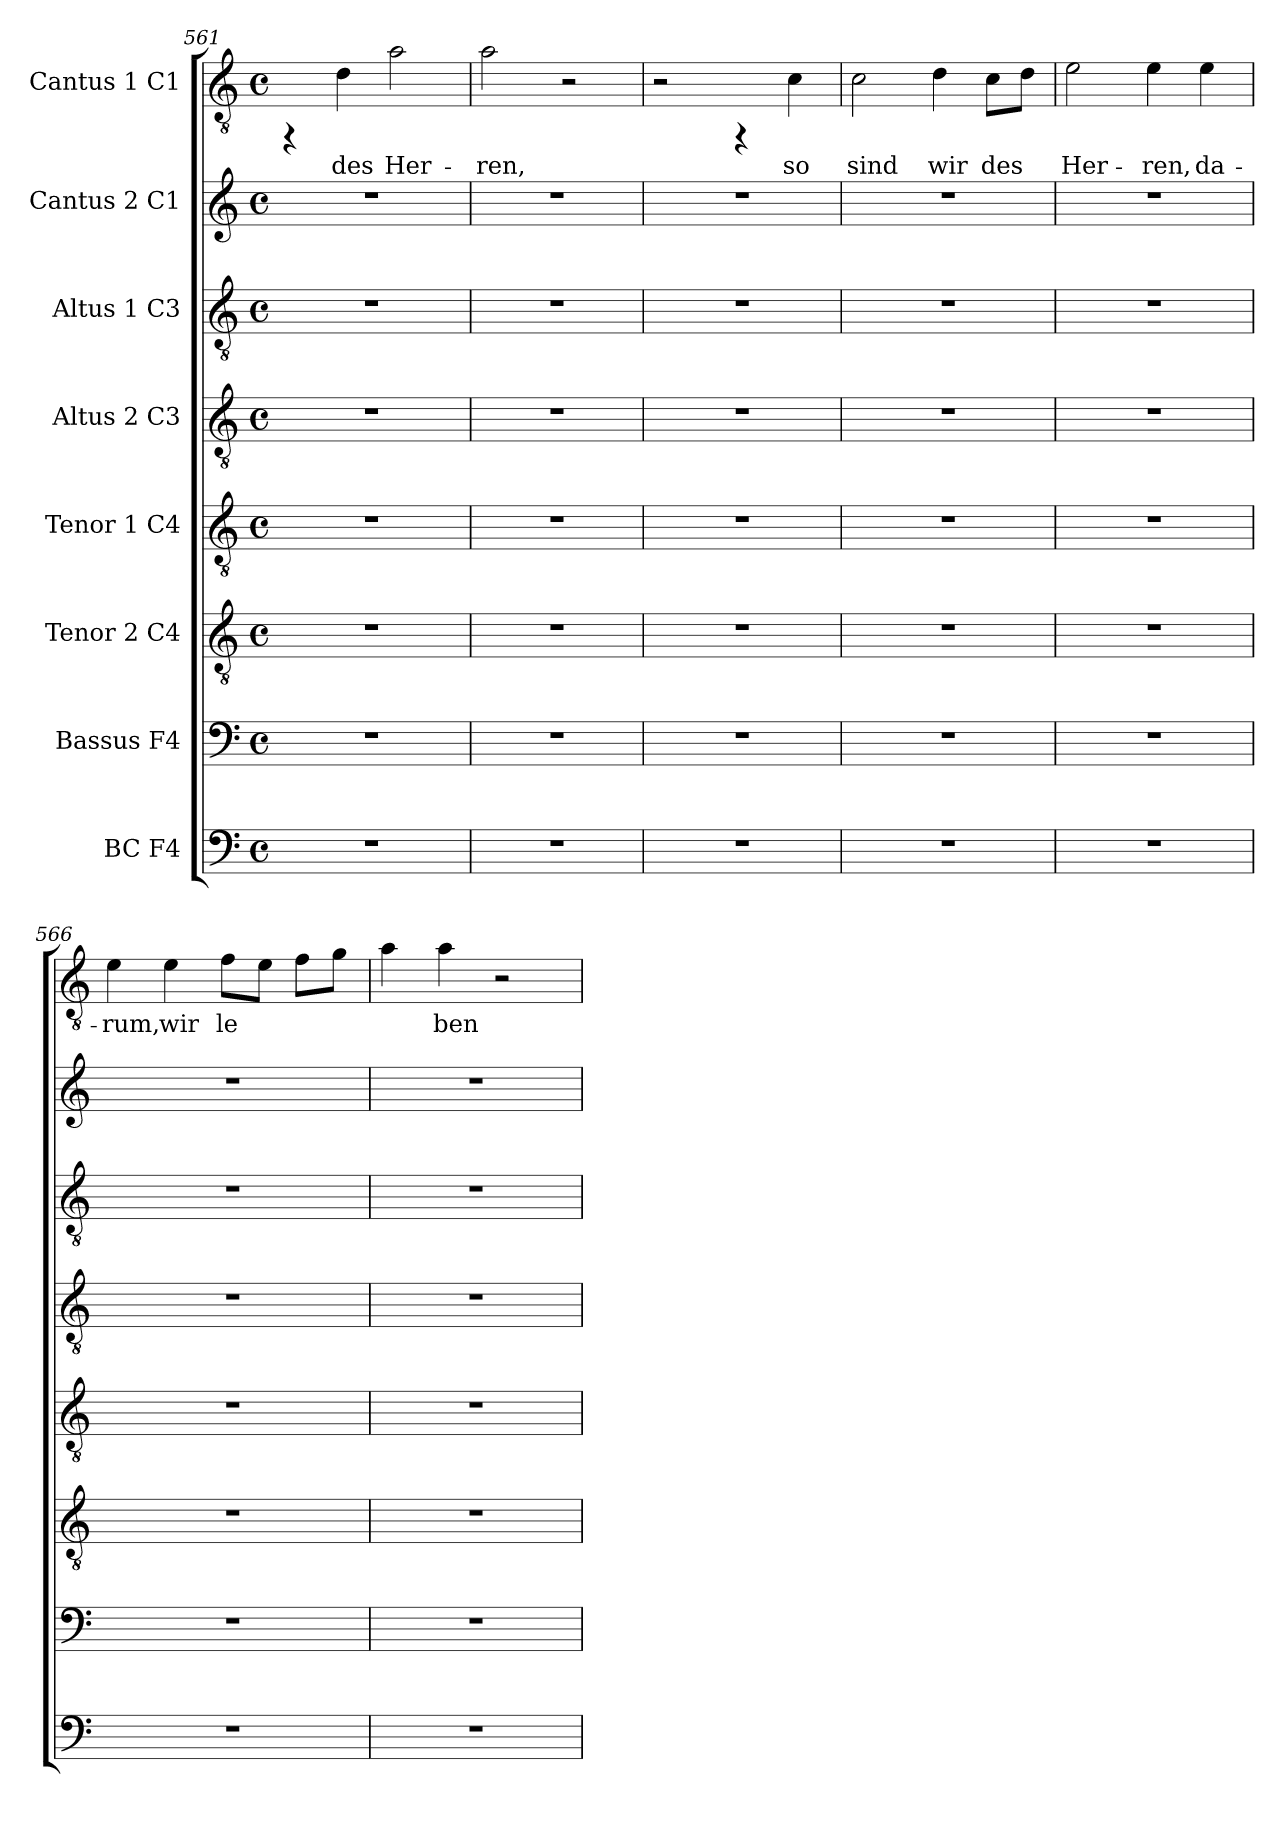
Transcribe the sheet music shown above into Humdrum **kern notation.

**kern	**kern	**kern	**kern	**kern	**kern	**kern	**kern	**text
*part8	*part7	*part6	*part5	*part4	*part3	*part2	*part1	*part1
*staff8	*staff7	*staff6	*staff5	*staff4	*staff3	*staff2	*staff1	*staff1
*I"BC  F4	*I"Bassus  F4	*I"Tenor 2  C4	*I"Tenor 1  C4	*I"Altus 2  C3	*I"Altus 1  C3	*I"Cantus 2  C1	*I"Cantus 1  C1	*
*clefF4	*clefF4	*clefGv2	*clefGv2	*clefGv2	*clefGv2	*clefG2	*clefGv2	*
*k[]	*k[]	*k[]	*k[]	*k[]	*k[]	*k[]	*k[]	*
*C:	*C:	*C:	*C:	*C:	*C:	*C:	*C:	*
*M4/4	*M4/4	*M4/4	*M4/4	*M4/4	*M4/4	*M4/4	*M4/4	*
*met(c)	*met(c)	*met(c)	*met(c)	*met(c)	*met(c)	*met(c)	*met(c)	*
=561	=561	=561	=561	=561	=561	=561	=561	=561
1r	1r	1r	1r	1r	1r	1r	4rFF	.
!	!	!	!	!	!	!	!	!LO:LY:b:cj
.	.	.	.	.	.	.	4d\	des
!	!	!	!	!	!	!	!	!LO:LY:b:cj
.	.	.	.	.	.	.	2a\	Her-
=562	=562	=562	=562	=562	=562	=562	=562	=562
!	!	!	!	!	!	!	!	!LO:LY:b:cj
1r	1r	1r	1r	1r	1r	1r	2a\	-ren,
.	.	.	.	.	.	.	2r	.
=563	=563	=563	=563	=563	=563	=563	=563	=563
1r	1r	1r	1r	1r	1r	1r	2r	.
.	.	.	.	.	.	.	4rFF	.
!	!	!	!	!	!	!	!	!LO:LY:b:cj
.	.	.	.	.	.	.	4c\	so
=564	=564	=564	=564	=564	=564	=564	=564	=564
!	!	!	!	!	!	!	!	!LO:LY:b:cj
1r	1r	1r	1r	1r	1r	1r	2c\	sind
!	!	!	!	!	!	!	!	!LO:LY:b:cj
.	.	.	.	.	.	.	4d\	wir
!	!	!	!	!	!	!	!	!LO:LY:b:cj
.	.	.	.	.	.	.	8c\L	des
!	!	!	!	!	!	!	!	!LO:LY:b:cj
.	.	.	.	.	.	.	8d\J	.
=565	=565	=565	=565	=565	=565	=565	=565	=565
!	!	!	!	!	!	!	!	!LO:LY:b:cj
1r	1r	1r	1r	1r	1r	1r	2e\	Her-
!	!	!	!	!	!	!	!	!LO:LY:b:cj
.	.	.	.	.	.	.	4e\	-ren,
!	!	!	!	!	!	!	!	!LO:LY:b:cj
.	.	.	.	.	.	.	4e\	da-
!!LO:LB:g=z
=566	=566	=566	=566	=566	=566	=566	=566	=566
!	!	!	!	!	!	!	!	!LO:LY:b:cj
1r	1r	1r	1r	1r	1r	1r	4e\	-rum,
!	!	!	!	!	!	!	!	!LO:LY:b:cj
.	.	.	.	.	.	.	4e\	wir
!	!	!	!	!	!	!	!	!LO:LY:b:cj
.	.	.	.	.	.	.	8f\L	le-
!	!	!	!	!	!	!	!	!LO:LY:b:cj
.	.	.	.	.	.	.	8e\J	--
!	!	!	!	!	!	!	!	!LO:LY:b:cj
.	.	.	.	.	.	.	8f\L	--
!	!	!	!	!	!	!	!	!LO:LY:b:cj
.	.	.	.	.	.	.	8g\J	--
=567	=567	=567	=567	=567	=567	=567	=567	=567
!	!	!	!	!	!	!	!	!LO:LY:b:cj
1r	1r	1r	1r	1r	1r	1r	4a\	--
!	!	!	!	!	!	!	!	!LO:LY:b:cj
.	.	.	.	.	.	.	4a\	-ben
.	.	.	.	.	.	.	2r	.
=	=	=	=	=	=	=	=	=
*-	*-	*-	*-	*-	*-	*-	*-	*-
